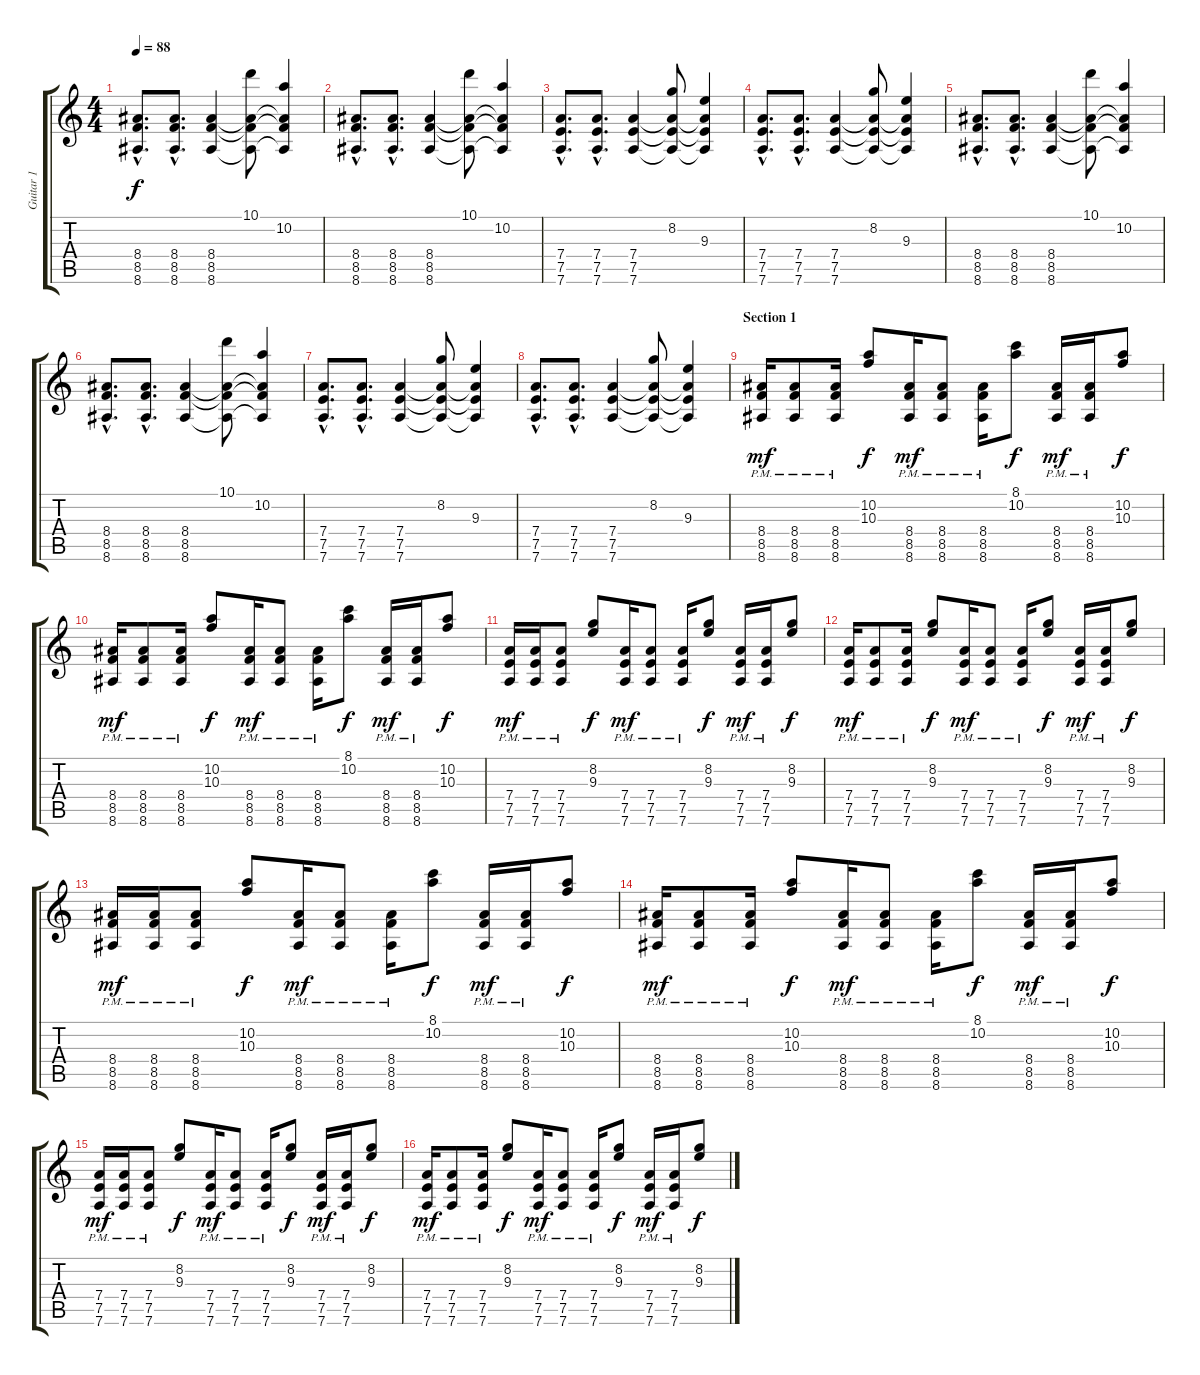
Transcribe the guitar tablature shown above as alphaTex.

\track ("Guitar 1" "Guitar 1") {instrument distortionguitar}
\staff {score tabs}
\tuning (E4 B3 G3 D3 A2 D2) {hide}
\ts (4 4)
\tempo 88
\clef g2
\ks c
(8.4{hac} 8.5{hac} 8.6{hac}).8{d dy f instrument distortionguitar} (8.4{hac} 8.5{hac} 8.6{hac}).8{d} (8.4 8.5 8.6).4 (10.1 8.4{t} 8.5{t} 8.6{t}).8 (10.2 8.4{t} 8.5{t} 8.6{t}).4 |
(8.4{hac} 8.5{hac} 8.6{hac}).8{d} (8.4{hac} 8.5{hac} 8.6{hac}).8{d} (8.4 8.5 8.6).4 (10.1 8.4{t} 8.5{t} 8.6{t}).8 (10.2 8.4{t} 8.5{t} 8.6{t}).4 |
(7.4{hac} 7.5{hac} 7.6{hac}).8{d} (7.4{hac} 7.5{hac} 7.6{hac}).8{d} (7.4 7.5 7.6).4 (8.2 7.4{t} 7.5{t} 7.6{t}).8 (9.3 7.4{t} 7.5{t} 7.6{t}).4 |
(7.4{hac} 7.5{hac} 7.6{hac}).8{d} (7.4{hac} 7.5{hac} 7.6{hac}).8{d} (7.4 7.5 7.6).4 (8.2 7.4{t} 7.5{t} 7.6{t}).8 (9.3 7.4{t} 7.5{t} 7.6{t}).4 |
(8.4{hac} 8.5{hac} 8.6{hac}).8{d} (8.4{hac} 8.5{hac} 8.6{hac}).8{d} (8.4 8.5 8.6).4 (10.1 8.4{t} 8.5{t} 8.6{t}).8 (10.2 8.4{t} 8.5{t} 8.6{t}).4 |
(8.4{hac} 8.5{hac} 8.6{hac}).8{d} (8.4{hac} 8.5{hac} 8.6{hac}).8{d} (8.4 8.5 8.6).4 (10.1 8.4{t} 8.5{t} 8.6{t}).8 (10.2 8.4{t} 8.5{t} 8.6{t}).4 |
(7.4{hac} 7.5{hac} 7.6{hac}).8{d} (7.4{hac} 7.5{hac} 7.6{hac}).8{d} (7.4 7.5 7.6).4 (8.2 7.4{t} 7.5{t} 7.6{t}).8 (9.3 7.4{t} 7.5{t} 7.6{t}).4 |
(7.4{hac} 7.5{hac} 7.6{hac}).8{d} (7.4{hac} 7.5{hac} 7.6{hac}).8{d} (7.4 7.5 7.6).4 (8.2 7.4{t} 7.5{t} 7.6{t}).8 (9.3 7.4{t} 7.5{t} 7.6{t}).4 |
\section ("" "Section 1")
(8.4{pm} 8.5{pm} 8.6{pm}).16{dy mf} (8.4{pm} 8.5{pm} 8.6{pm}).8 (8.4{pm} 8.5{pm} 8.6{pm}).16 (10.2 10.3).8{dy f} (8.4{pm} 8.5{pm} 8.6{pm}).16{dy mf} (8.4{pm} 8.5{pm} 8.6{pm}).8 (8.4{pm} 8.5{pm} 8.6{pm}).16 (8.1 10.2).8{dy f} (8.4 8.5{pm} 8.6{pm}).16{dy mf} (8.4{pm} 8.5{pm} 8.6{pm}).16 (10.2 10.3).8{dy f} |
(8.4{pm} 8.5{pm} 8.6{pm}).16{dy mf} (8.4{pm} 8.5{pm} 8.6{pm}).8 (8.4{pm} 8.5{pm} 8.6{pm}).16 (10.2 10.3).8{dy f} (8.4{pm} 8.5{pm} 8.6{pm}).16{dy mf} (8.4{pm} 8.5{pm} 8.6{pm}).8 (8.4{pm} 8.5{pm} 8.6{pm}).16 (8.1 10.2).8{dy f} (8.4 8.5{pm} 8.6{pm}).16{dy mf} (8.4{pm} 8.5{pm} 8.6{pm}).16 (10.2 10.3).8{dy f} |
(7.4{pm} 7.5{pm} 7.6{pm}).16{dy mf} (7.4{pm} 7.5{pm} 7.6{pm}).16 (7.4{pm} 7.5{pm} 7.6{pm}).8 (8.2 9.3).8{dy f} (7.4{pm} 7.5{pm} 7.6{pm}).16{dy mf} (7.4{pm} 7.5{pm} 7.6{pm}).8 (7.4{pm} 7.5{pm} 7.6{pm}).16 (8.2 9.3).8{dy f} (7.4 7.5{pm} 7.6{pm}).16{dy mf} (7.4{pm} 7.5{pm} 7.6{pm}).16 (8.2 9.3).8{dy f} |
(7.4{pm} 7.5{pm} 7.6{pm}).16{dy mf} (7.4{pm} 7.5{pm} 7.6{pm}).8 (7.4{pm} 7.5{pm} 7.6{pm}).16 (8.2 9.3).8{dy f} (7.4{pm} 7.5{pm} 7.6{pm}).16{dy mf} (7.4{pm} 7.5{pm} 7.6{pm}).8 (7.4{pm} 7.5{pm} 7.6{pm}).16 (8.2 9.3).8{dy f} (7.4 7.5{pm} 7.6{pm}).16{dy mf} (7.4{pm} 7.5{pm} 7.6{pm}).16 (8.2 9.3).8{dy f} |
(8.4{pm} 8.5{pm} 8.6{pm}).16{dy mf} (8.4{pm} 8.5{pm} 8.6{pm}).16 (8.4{pm} 8.5{pm} 8.6{pm}).8 (10.2 10.3).8{dy f} (8.4{pm} 8.5{pm} 8.6{pm}).16{dy mf} (8.4{pm} 8.5{pm} 8.6{pm}).8 (8.4{pm} 8.5{pm} 8.6{pm}).16 (8.1 10.2).8{dy f} (8.4 8.5{pm} 8.6{pm}).16{dy mf} (8.4{pm} 8.5{pm} 8.6{pm}).16 (10.2 10.3).8{dy f} |
(8.4{pm} 8.5{pm} 8.6{pm}).16{dy mf} (8.4{pm} 8.5{pm} 8.6{pm}).8 (8.4{pm} 8.5{pm} 8.6{pm}).16 (10.2 10.3).8{dy f} (8.4{pm} 8.5{pm} 8.6{pm}).16{dy mf} (8.4{pm} 8.5{pm} 8.6{pm}).8 (8.4{pm} 8.5{pm} 8.6{pm}).16 (8.1 10.2).8{dy f} (8.4 8.5{pm} 8.6{pm}).16{dy mf} (8.4{pm} 8.5{pm} 8.6{pm}).16 (10.2 10.3).8{dy f} |
(7.4{pm} 7.5{pm} 7.6{pm}).16{dy mf} (7.4{pm} 7.5{pm} 7.6{pm}).16 (7.4{pm} 7.5{pm} 7.6{pm}).8 (8.2 9.3).8{dy f} (7.4{pm} 7.5{pm} 7.6{pm}).16{dy mf} (7.4{pm} 7.5{pm} 7.6{pm}).8 (7.4{pm} 7.5{pm} 7.6{pm}).16 (8.2 9.3).8{dy f} (7.4 7.5{pm} 7.6{pm}).16{dy mf} (7.4{pm} 7.5{pm} 7.6{pm}).16 (8.2 9.3).8{dy f} |
(7.4{pm} 7.5{pm} 7.6{pm}).16{dy mf} (7.4{pm} 7.5{pm} 7.6{pm}).8 (7.4{pm} 7.5{pm} 7.6{pm}).16 (8.2 9.3).8{dy f} (7.4{pm} 7.5{pm} 7.6{pm}).16{dy mf} (7.4{pm} 7.5{pm} 7.6{pm}).8 (7.4{pm} 7.5{pm} 7.6{pm}).16 (8.2 9.3).8{dy f} (7.4 7.5{pm} 7.6{pm}).16{dy mf} (7.4{pm} 7.5{pm} 7.6{pm}).16 (8.2 9.3).8{dy f}
